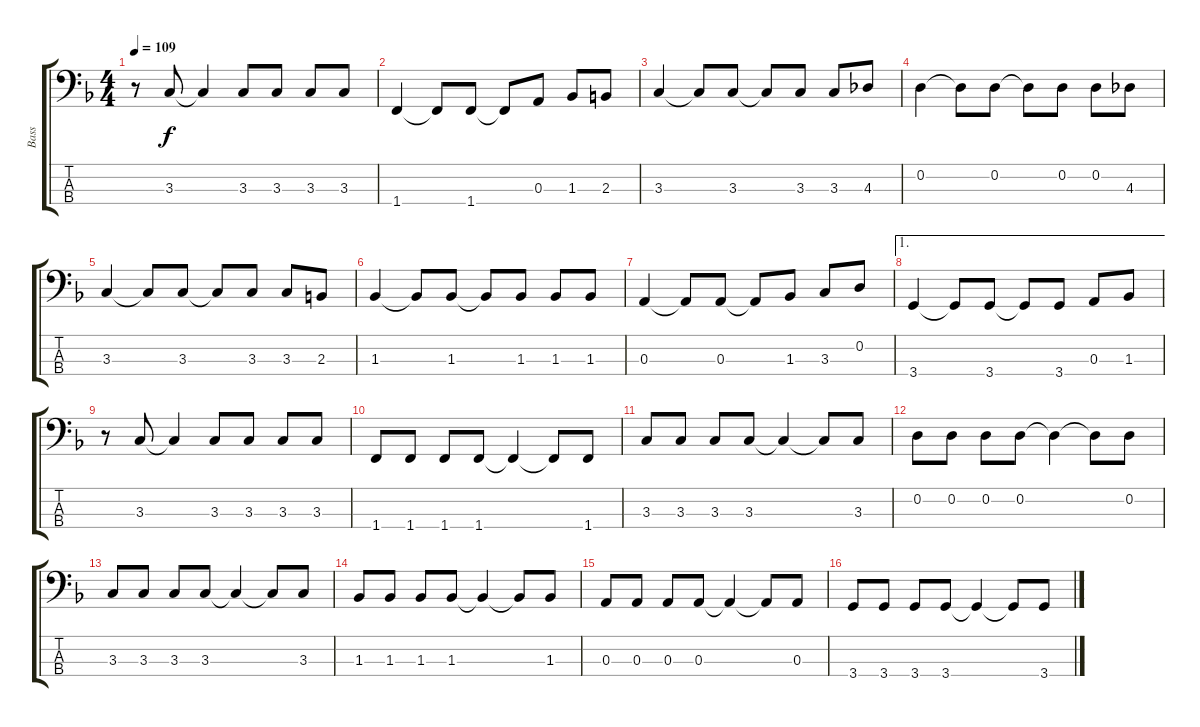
\track ("Bass" "Bass") {instrument electricbassfinger}
\staff {score tabs}
\tuning (G2 D2 A1 E1) {hide}
\ts (4 4)
\tempo 109
\clef f4
\ks f
r.8{dy f} 3.3.8 3.3{t}.4 3.3.8 3.3.8 3.3.8 3.3.8 |
1.4.4 1.4{t}.8 1.4.8 1.4{t}.8 0.3.8 1.3.8 2.3.8 |
3.3.4 3.3{t}.8 3.3.8 3.3{t}.8 3.3.8 3.3.8 4.3.8 |
0.2.4 0.2{t}.8 0.2.8 0.2{t}.8 0.2.8 0.2.8 4.3.8 |
3.3.4 3.3{t}.8 3.3.8 3.3{t}.8 3.3.8 3.3.8 2.3.8 |
1.3.4 1.3{t}.8 1.3.8 1.3{t}.8 1.3.8 1.3.8 1.3.8 |
0.3.4 0.3{t}.8 0.3.8 0.3{t}.8 1.3.8 3.3.8 0.2.8 |
\ae 1
3.4.4 3.4{t}.8 3.4.8 3.4{t}.8 3.4.8 0.3.8 1.3.8 |
r.8 3.3.8 3.3{t}.4 3.3.8 3.3.8 3.3.8 3.3.8 |
1.4.8 1.4.8 1.4.8 1.4.8 1.4{t}.4 1.4{t}.8 1.4.8 |
3.3.8 3.3.8 3.3.8 3.3.8 3.3{t}.4 3.3{t}.8 3.3.8 |
0.2.8 0.2.8 0.2.8 0.2.8 0.2{t}.4 0.2{t}.8 0.2.8 |
3.3.8 3.3.8 3.3.8 3.3.8 3.3{t}.4 3.3{t}.8 3.3.8 |
1.3.8 1.3.8 1.3.8 1.3.8 1.3{t}.4 1.3{t}.8 1.3.8 |
0.3.8 0.3.8 0.3.8 0.3.8 0.3{t}.4 0.3{t}.8 0.3.8 |
3.4.8 3.4.8 3.4.8 3.4.8 3.4{t}.4 3.4{t}.8 3.4.8
